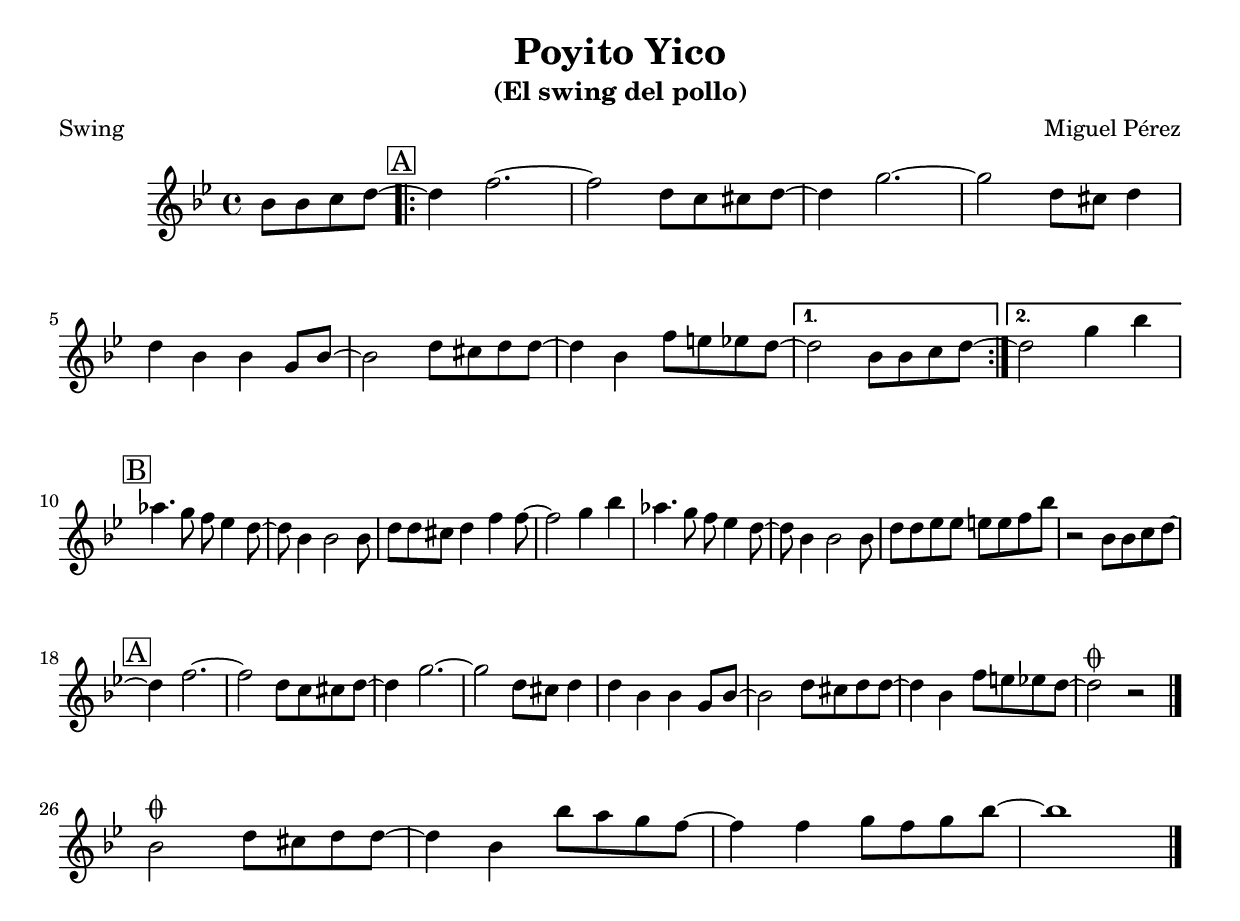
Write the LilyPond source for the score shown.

\include "headers.ly"

\header {
  title = "Poyito Yico"
  subtitle = "(El swing del pollo)"
  composer = "Miguel Pérez"
  poet = "Swing"
}

cifrado =  \chords {
}

melo = \relative c'' {
  \key bes \major
  
  \partial 2 bes8 bes c d~
 
  
  \mark \parteA
  \repeat volta 2 {
    d4 f2.~ | f2 d8 c cis d~ | d4 g2.~ | g2 d8 cis d4 |
    d bes bes g8 bes~ | bes2 d8 cis d d~ | d4 bes f'8 e ees d~ | 
  }
  \alternative {
    { d2 bes8 bes c d~ }
    { d2 g4 bes }
  }
  \break
  
  \mark \parteB
  aes4. g8 f ees4 d8~ | d8 bes4 bes2 bes8 | 
  d d cis d4 f f8~ | f2 g4 bes |
  aes4. g8 f ees4 d8~ | d8 bes4 bes2 bes8 | 
  d d ees ees e e f bes | r2 bes,8 bes c d~
  \break

  \mark \parteA
  d4 f2.~ | f2 d8 c cis d~ | d4 g2.~ | g2 d8 cis d4 |
  d bes bes g8 bes~ | bes2 d8 cis d d~ | d4 bes f'8 e ees d~ | \coda d2 r2 |
  \fin
  \break
  
  \coda
  bes2 d8 cis d d~ | d4 bes bes'8 a g f~ | f4 f g8 f g bes~ | bes1
   
  \fin
}

<<
  \cifrado
  \melo
>>